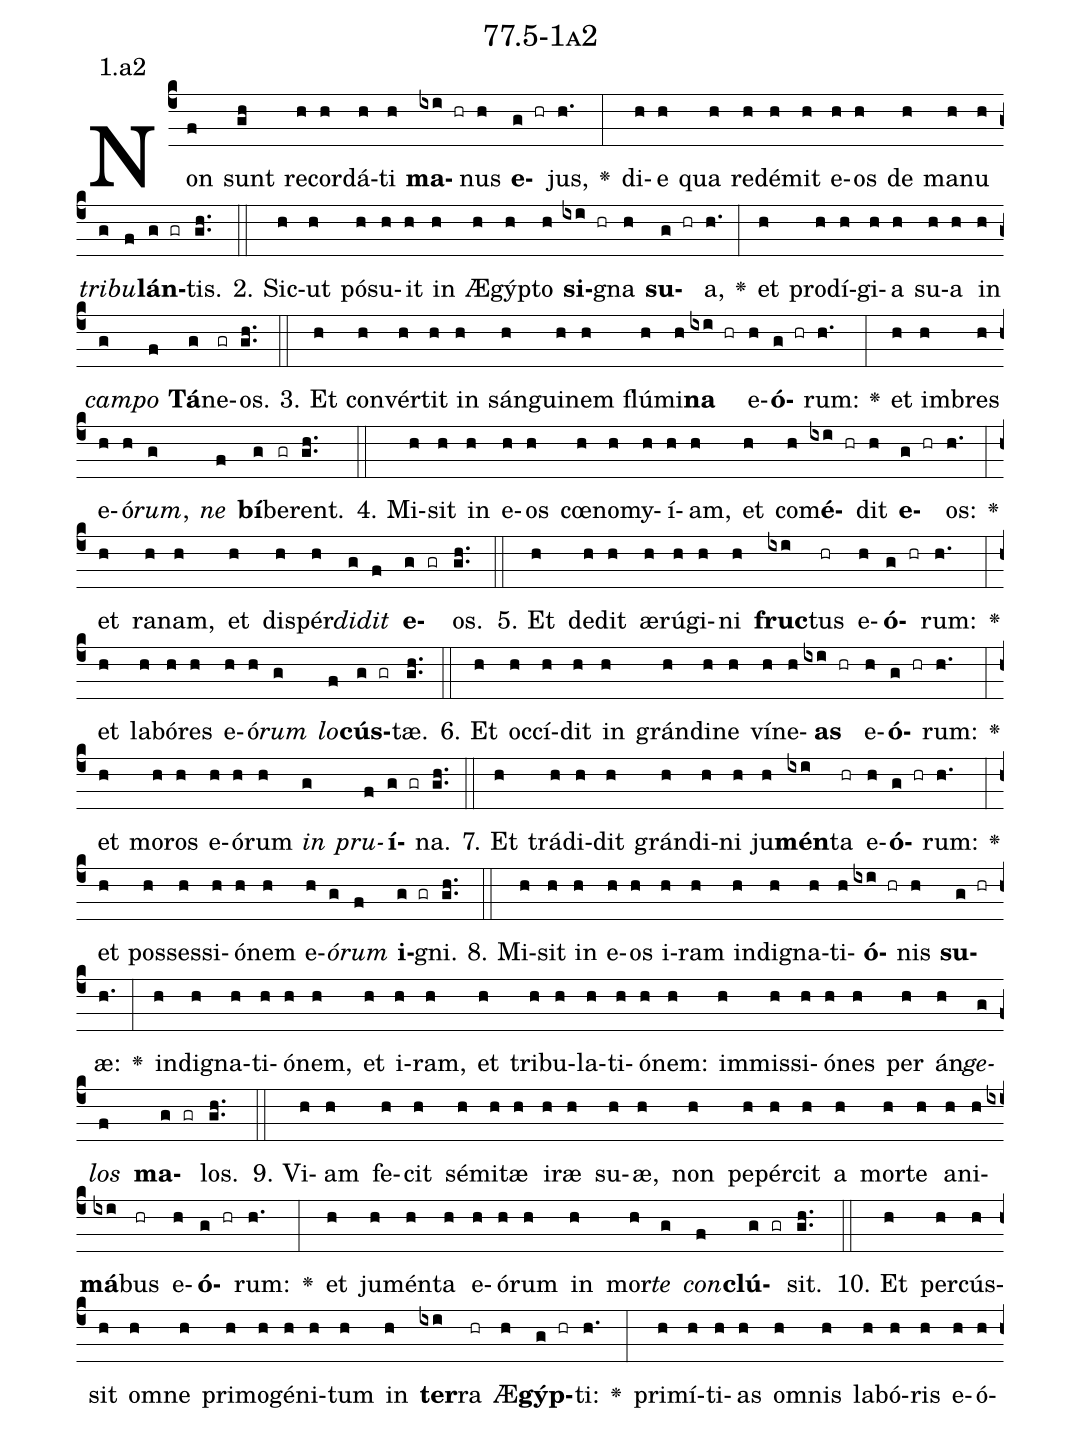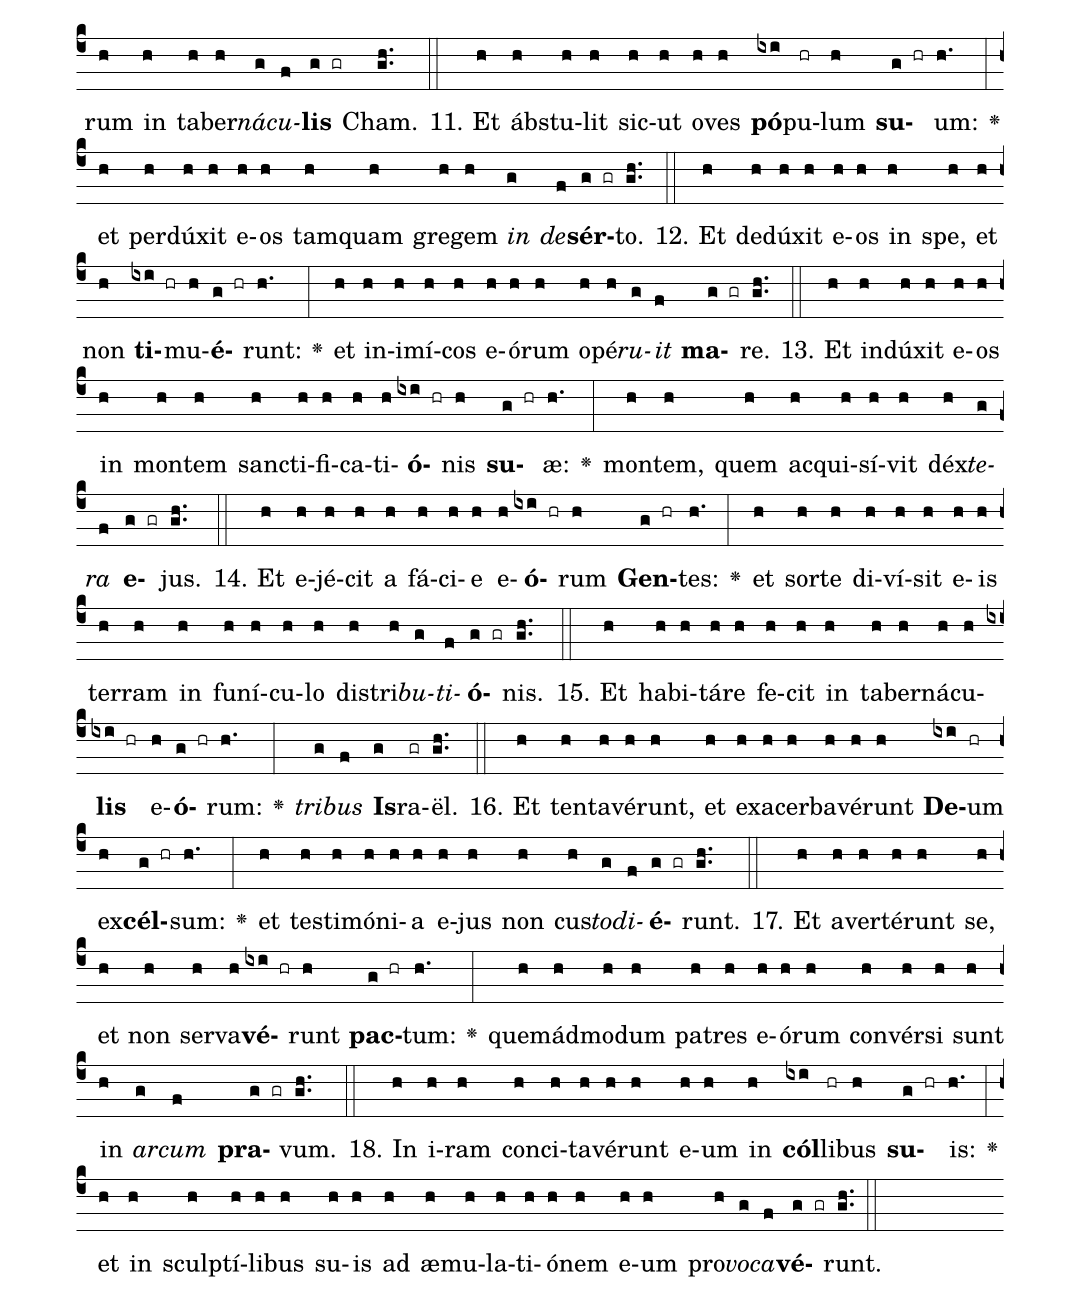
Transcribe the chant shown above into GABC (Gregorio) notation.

name: 77.5-1a2;
annotation: 1.a2;
%%
(c4)Non(f) sunt(gh) re(h)cor(h)dá(h)ti(h) <b>ma</b>(ixi hr)nus(h) <b>e</b>(g hr)jus,(h.) <v>\greheightstar</v>(:) di(h)e(h) qua(h) red(h)é(h)mit(h) e(h)os(h) de(h) ma(h)nu(h) <i>tri</i>(g)<i>bu</i>(f)<b>lán</b>(g gr)tis.(gh..) (::)
2. Sic(h)ut(h) pó(h)su(h)it(h) in(h) Æ(h)gýp(h)to(h) <b>si</b>(ixi hr)gna(h) <b>su</b>(g hr)a,(h.) <v>\greheightstar</v>(:) et(h) prod(h)í(h)gi(h)a(h) su(h)a(h) in(h) <i>cam</i>(g)<i>po</i>(f) <b>Tá</b>(g)ne(gr)os.(gh..) (::)
3. Et(h) con(h)vér(h)tit(h) in(h) sán(h)gui(h)nem(h) flú(h)mi(h)<b>na</b>(ixi hr) e(h)<b>ó</b>(g hr)rum:(h.) <v>\greheightstar</v>(:) et(h) im(h)bres(h) e(h)ó(h)<i>rum</i>,(g) <i>ne</i>(f) <b>bí</b>(g)be(gr)rent.(gh..) (::)
4. Mi(h)sit(h) in(h) e(h)os(h) cœ(h)no(h)my(h)í(h)am,(h) et(h) com(h)<b>é</b>(ixi hr)dit(h) <b>e</b>(g hr)os:(h.) <v>\greheightstar</v>(:) et(h) ra(h)nam,(h) et(h) dis(h)pér(h)<i>di</i>(g)<i>dit</i>(f) <b>e</b>(g gr)os.(gh..) (::)
5. Et(h) de(h)dit(h) æ(h)rú(h)gi(h)ni(h) <b>fruc</b>(ixi)tus(hr) e(h)<b>ó</b>(g hr)rum:(h.) <v>\greheightstar</v>(:) et(h) la(h)bó(h)res(h) e(h)ó(h)<i>rum</i>(g) <i>lo</i>(f)<b>cús</b>(g gr)tæ.(gh..) (::)
6. Et(h) oc(h)cí(h)dit(h) in(h) grán(h)di(h)ne(h) ví(h)ne(h)<b>as</b>(ixi hr) e(h)<b>ó</b>(g hr)rum:(h.) <v>\greheightstar</v>(:) et(h) mo(h)ros(h) e(h)ó(h)rum(h) <i>in</i>(g) <i>pru</i>(f)<b>í</b>(g gr)na.(gh..) (::)
7. Et(h) trá(h)di(h)dit(h) grán(h)di(h)ni(h) ju(h)<b>mén</b>(ixi)ta(hr) e(h)<b>ó</b>(g hr)rum:(h.) <v>\greheightstar</v>(:) et(h) pos(h)ses(h)si(h)ó(h)nem(h) e(h)<i>ó</i>(g)<i>rum</i>(f) <b>i</b>(g gr)gni.(gh..) (::)
8. Mi(h)sit(h) in(h) e(h)os(h) i(h)ram(h) in(h)di(h)gna(h)ti(h)<b>ó</b>(ixi hr)nis(h) <b>su</b>(g hr)æ:(h.) <v>\greheightstar</v>(:) in(h)di(h)gna(h)ti(h)ó(h)nem,(h) et(h) i(h)ram,(h) et(h) tri(h)bu(h)la(h)ti(h)ó(h)nem:(h) im(h)mis(h)si(h)ó(h)nes(h) per(h) án(h)<i>ge</i>(g)<i>los</i>(f) <b>ma</b>(g gr)los.(gh..) (::)
9. Vi(h)am(h) fe(h)cit(h) sé(h)mi(h)tæ(h) i(h)ræ(h) su(h)æ,(h) non(h) pe(h)pér(h)cit(h) a(h) mor(h)te(h) a(h)ni(h)<b>má</b>(ixi)bus(hr) e(h)<b>ó</b>(g hr)rum:(h.) <v>\greheightstar</v>(:) et(h) ju(h)mén(h)ta(h) e(h)ó(h)rum(h) in(h) mor(h)<i>te</i>(g) <i>con</i>(f)<b>clú</b>(g gr)sit.(gh..) (::)
10. Et(h) per(h)cús(h)sit(h) om(h)ne(h) pri(h)mo(h)gé(h)ni(h)tum(h) in(h) <b>ter</b>(ixi)ra(hr) Æ(h)<b>gýp</b>(g hr)ti:(h.) <v>\greheightstar</v>(:) pri(h)mí(h)ti(h)as(h) om(h)nis(h) la(h)bó(h)ris(h) e(h)ó(h)rum(h) in(h) ta(h)ber(h)<i>ná</i>(g)<i>cu</i>(f)<b>lis</b>(g gr) Cham.(gh..) (::)
11. Et(h) ábs(h)tu(h)lit(h) sic(h)ut(h) o(h)ves(h) <b>pó</b>(ixi)pu(hr)lum(h) <b>su</b>(g hr)um:(h.) <v>\greheightstar</v>(:) et(h) per(h)dú(h)xit(h) e(h)os(h) tam(h)quam(h) gre(h)gem(h) <i>in</i>(g) <i>de</i>(f)<b>sér</b>(g gr)to.(gh..) (::)
12. Et(h) de(h)dú(h)xit(h) e(h)os(h) in(h) spe,(h) et(h) non(h) <b>ti</b>(ixi hr)mu(h)<b>é</b>(g hr)runt:(h.) <v>\greheightstar</v>(:) et(h) in(h)i(h)mí(h)cos(h) e(h)ó(h)rum(h) o(h)pé(h)<i>ru</i>(g)<i>it</i>(f) <b>ma</b>(g gr)re.(gh..) (::)
13. Et(h) in(h)dú(h)xit(h) e(h)os(h) in(h) mon(h)tem(h) sanc(h)ti(h)fi(h)ca(h)ti(h)<b>ó</b>(ixi hr)nis(h) <b>su</b>(g hr)æ:(h.) <v>\greheightstar</v>(:) mon(h)tem,(h) quem(h) ac(h)qui(h)sí(h)vit(h) déx(h)<i>te</i>(g)<i>ra</i>(f) <b>e</b>(g gr)jus.(gh..) (::)
14. Et(h) e(h)jé(h)cit(h) a(h) fá(h)ci(h)e(h) e(h)<b>ó</b>(ixi hr)rum(h) <b>Gen</b>(g hr)tes:(h.) <v>\greheightstar</v>(:) et(h) sor(h)te(h) di(h)ví(h)sit(h) e(h)is(h) ter(h)ram(h) in(h) fu(h)ní(h)cu(h)lo(h) dis(h)tri(h)<i>bu</i>(g)<i>ti</i>(f)<b>ó</b>(g gr)nis.(gh..) (::)
15. Et(h) ha(h)bi(h)tá(h)re(h) fe(h)cit(h) in(h) ta(h)ber(h)ná(h)cu(h)<b>lis</b>(ixi hr) e(h)<b>ó</b>(g hr)rum:(h.) <v>\greheightstar</v>(:) <i>tri</i>(g)<i>bus</i>(f) <b>Is</b>(g)ra(gr)ël.(gh..) (::)
16. Et(h) ten(h)ta(h)vé(h)runt,(h) et(h) ex(h)a(h)cer(h)ba(h)vé(h)runt(h) <b>De</b>(ixi)um(hr) ex(h)<b>cél</b>(g hr)sum:(h.) <v>\greheightstar</v>(:) et(h) tes(h)ti(h)mó(h)ni(h)a(h) e(h)jus(h) non(h) cus(h)<i>to</i>(g)<i>di</i>(f)<b>é</b>(g gr)runt.(gh..) (::)
17. Et(h) a(h)ver(h)té(h)runt(h) se,(h) et(h) non(h) ser(h)va(h)<b>vé</b>(ixi hr)runt(h) <b>pac</b>(g hr)tum:(h.) <v>\greheightstar</v>(:) quem(h)ád(h)mo(h)dum(h) pa(h)tres(h) e(h)ó(h)rum(h) con(h)vér(h)si(h) sunt(h) in(h) <i>ar</i>(g)<i>cum</i>(f) <b>pra</b>(g gr)vum.(gh..) (::)
18. In(h) i(h)ram(h) con(h)ci(h)ta(h)vé(h)runt(h) e(h)um(h) in(h) <b>cól</b>(ixi)li(hr)bus(h) <b>su</b>(g hr)is:(h.) <v>\greheightstar</v>(:) et(h) in(h) sculp(h)tí(h)li(h)bus(h) su(h)is(h) ad(h) æ(h)mu(h)la(h)ti(h)ó(h)nem(h) e(h)um(h) pro(h)<i>vo</i>(g)<i>ca</i>(f)<b>vé</b>(g gr)runt.(gh..) (::)
